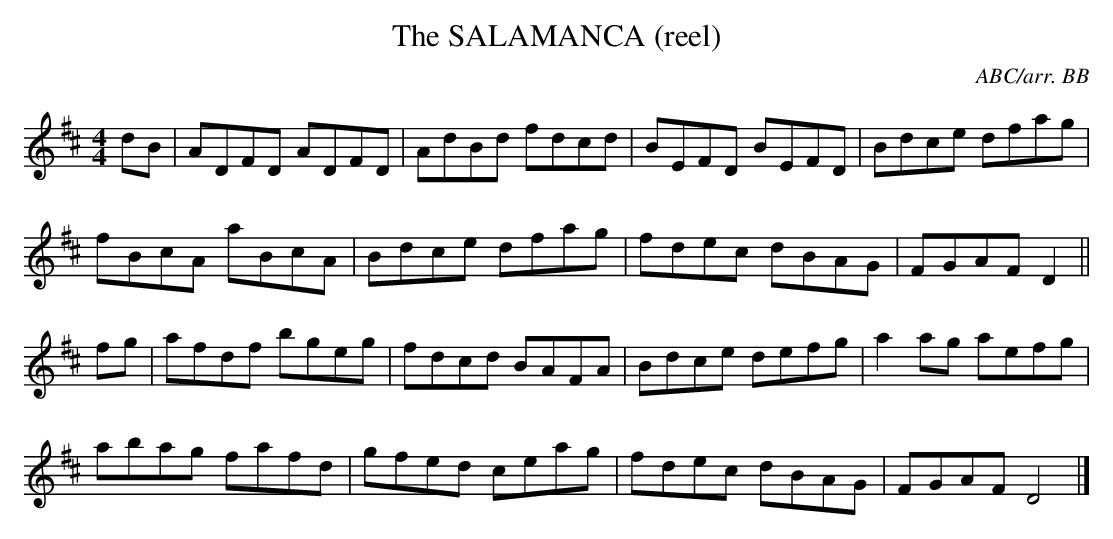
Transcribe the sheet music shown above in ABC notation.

X:1
T:SALAMANCA (reel), The
C:ABC/arr. BB
L:1/8
M:4/4
K:D
dB|ADFD ADFD|AdBd fdcd|BEFD BEFD|Bdce dfag|
fBcA aBcA|Bdce dfag|fdec dBAG|FGAF D2||
fg|afdf bgeg|fdcd BAFA|Bdce defg|a2ag aefg|
abag fafd|gfed ceag|fdec dBAG|FGAF D4|]
